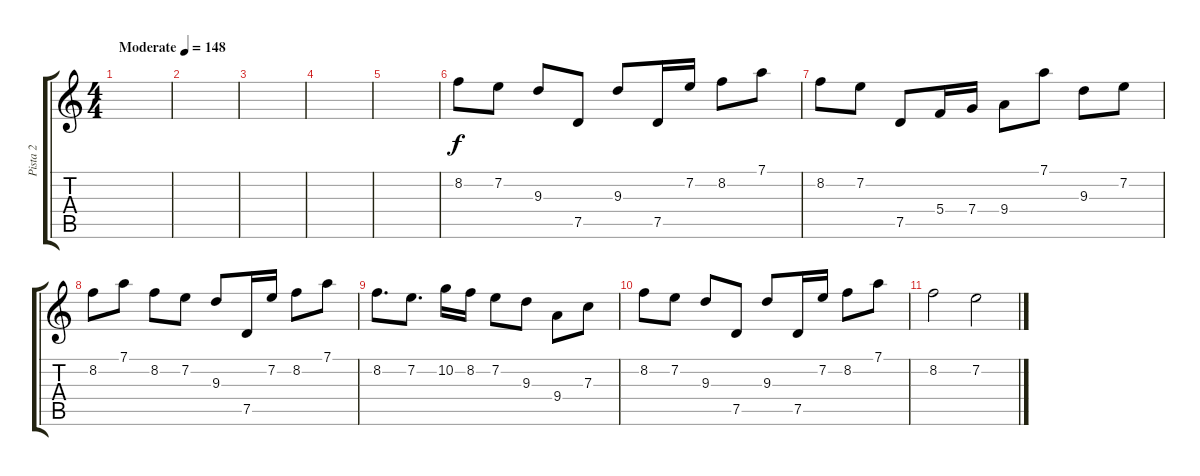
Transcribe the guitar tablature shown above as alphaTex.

\track ("Pista 2" "Pista 2") {instrument distortionguitar}
\staff {score tabs}
\tuning (D4 A3 F3 C3 G2 C2) {hide}
\ts (4 4)
\tempo (148 "Moderate")
\clef g2
\ks c
|
|
|
|
|
8.2.8 7.2.8 9.3.8 7.5.8 9.3.8 7.5.16 7.2.16 8.2.8 7.1.8 |
8.2.8 7.2.8 7.5.8 5.4.16 7.4.16 9.4.8 7.1.8 9.3.8 7.2.8 |
8.2.8 7.1.8 8.2.8 7.2.8 9.3.8 7.5.16 7.2.16 8.2.8 7.1.8 |
8.2.8{d} 7.2.8{d} 10.2.16 8.2.16 7.2.8 9.3.8 9.4.8 7.3.8 |
8.2.8 7.2.8 9.3.8 7.5.8 9.3.8 7.5.16 7.2.16 8.2.8 7.1.8 |
8.2.2 7.2.2
